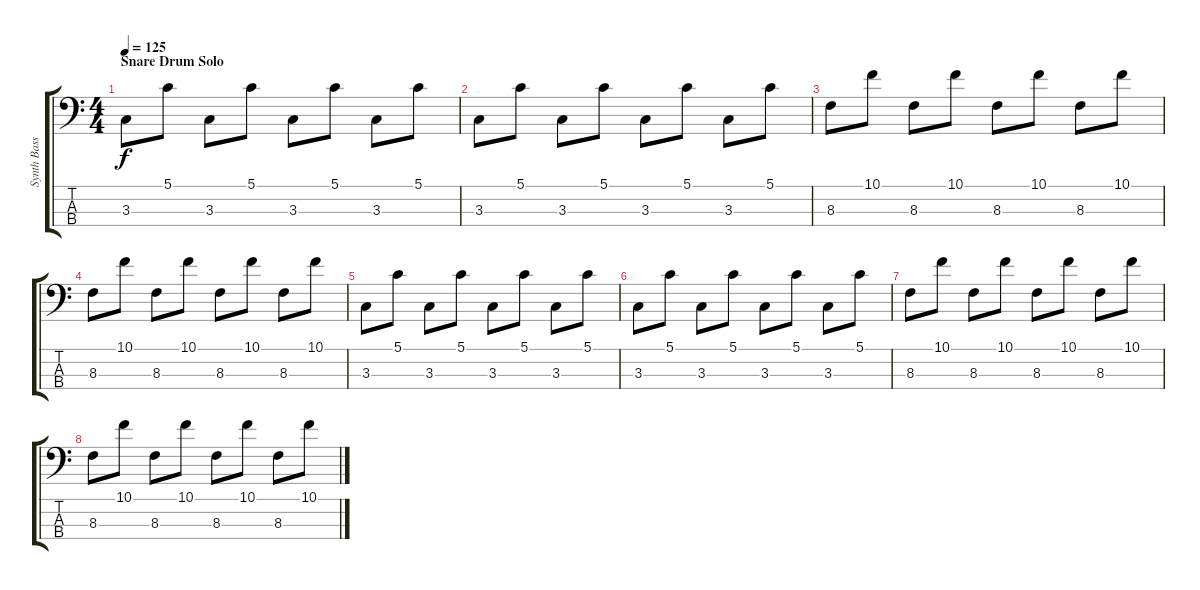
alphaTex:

\track ("Synth Bass (Gillian)" "Synth Bass") {instrument synthbass1}
\staff {score tabs}
\tuning (G2 D2 A1 E1) {hide}
\ts (4 4)
\section ("" "Snare Drum Solo")
\tempo 125
\clef f4
\ks c
3.3.8{dy f} 5.1.8 3.3.8 5.1.8 3.3.8 5.1.8 3.3.8 5.1.8 |
3.3.8 5.1.8 3.3.8 5.1.8 3.3.8 5.1.8 3.3.8 5.1.8 |
8.3.8 10.1.8 8.3.8 10.1.8 8.3.8 10.1.8 8.3.8 10.1.8 |
8.3.8 10.1.8 8.3.8 10.1.8 8.3.8 10.1.8 8.3.8 10.1.8 |
3.3.8 5.1.8 3.3.8 5.1.8 3.3.8 5.1.8 3.3.8 5.1.8 |
3.3.8 5.1.8 3.3.8 5.1.8 3.3.8 5.1.8 3.3.8 5.1.8 |
8.3.8 10.1.8 8.3.8 10.1.8 8.3.8 10.1.8 8.3.8 10.1.8 |
8.3.8 10.1.8 8.3.8 10.1.8 8.3.8 10.1.8 8.3.8 10.1.8
